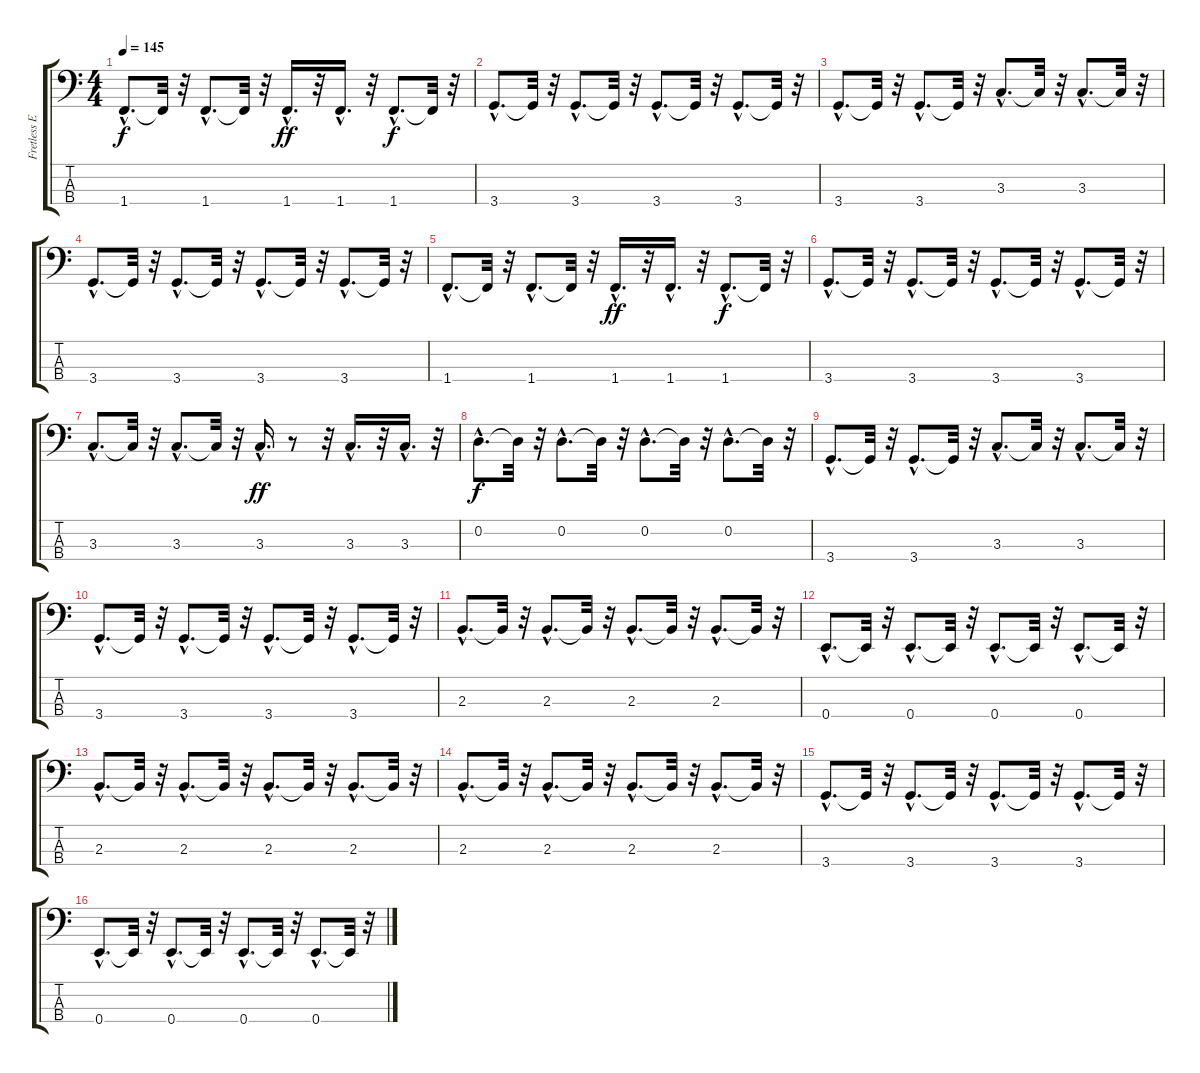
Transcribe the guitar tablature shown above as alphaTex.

\track ("Fretless E. Bass" "Fretless E") {instrument fretlessbass}
\staff {score tabs}
\tuning (G2 D2 A1 E1) {hide}
\ts (4 4)
\tempo 145
\clef f4
\ks c
1.4{hac}.8{d dy f} 1.4{t}.32 r.32 1.4{hac}.8{d} 1.4{t}.32 r.32 1.4{hac}.16{d dy ff} r.32 1.4{hac}.16{d} r.32 1.4{hac}.8{d dy f} 1.4{t}.32 r.32 |
3.4{hac}.8{d} 3.4{t}.32 r.32 3.4{hac}.8{d} 3.4{t}.32 r.32 3.4{hac}.8{d} 3.4{t}.32 r.32 3.4{hac}.8{d} 3.4{t}.32 r.32 |
3.4{hac}.8{d} 3.4{t}.32 r.32 3.4{hac}.8{d} 3.4{t}.32 r.32 3.3{hac}.8{d} 3.3{t}.32 r.32 3.3{hac}.8{d} 3.3{t}.32 r.32 |
3.4{hac}.8{d} 3.4{t}.32 r.32 3.4{hac}.8{d} 3.4{t}.32 r.32 3.4{hac}.8{d} 3.4{t}.32 r.32 3.4{hac}.8{d} 3.4{t}.32 r.32 |
1.4{hac}.8{d} 1.4{t}.32 r.32 1.4{hac}.8{d} 1.4{t}.32 r.32 1.4{hac}.16{d dy ff} r.32 1.4{hac}.16{d} r.32 1.4{hac}.8{d dy f} 1.4{t}.32 r.32 |
3.4{hac}.8{d} 3.4{t}.32 r.32 3.4{hac}.8{d} 3.4{t}.32 r.32 3.4{hac}.8{d} 3.4{t}.32 r.32 3.4{hac}.8{d} 3.4{t}.32 r.32 |
3.3{hac}.8{d} 3.3{t}.32 r.32 3.3{hac}.8{d} 3.3{t}.32 r.32 3.3{hac}.16{d dy ff} r.8 r.32 3.3{hac}.16{d} r.32 3.3{hac}.16{d} r.32 |
0.2{hac}.8{d dy f} 0.2{t}.32 r.32 0.2{hac}.8{d} 0.2{t}.32 r.32 0.2{hac}.8{d} 0.2{t}.32 r.32 0.2{hac}.8{d} 0.2{t}.32 r.32 |
3.4{hac}.8{d} 3.4{t}.32 r.32 3.4{hac}.8{d} 3.4{t}.32 r.32 3.3{hac}.8{d} 3.3{t}.32 r.32 3.3{hac}.8{d} 3.3{t}.32 r.32 |
3.4{hac}.8{d} 3.4{t}.32 r.32 3.4{hac}.8{d} 3.4{t}.32 r.32 3.4{hac}.8{d} 3.4{t}.32 r.32 3.4{hac}.8{d} 3.4{t}.32 r.32 |
2.3{hac}.8{d} 2.3{t}.32 r.32 2.3{hac}.8{d} 2.3{t}.32 r.32 2.3{hac}.8{d} 2.3{t}.32 r.32 2.3{hac}.8{d} 2.3{t}.32 r.32 |
0.4{hac}.8{d} 0.4{t}.32 r.32 0.4{hac}.8{d} 0.4{t}.32 r.32 0.4{hac}.8{d} 0.4{t}.32 r.32 0.4{hac}.8{d} 0.4{t}.32 r.32 |
2.3{hac}.8{d} 2.3{t}.32 r.32 2.3{hac}.8{d} 2.3{t}.32 r.32 2.3{hac}.8{d} 2.3{t}.32 r.32 2.3{hac}.8{d} 2.3{t}.32 r.32 |
2.3{hac}.8{d} 2.3{t}.32 r.32 2.3{hac}.8{d} 2.3{t}.32 r.32 2.3{hac}.8{d} 2.3{t}.32 r.32 2.3{hac}.8{d} 2.3{t}.32 r.32 |
3.4{hac}.8{d} 3.4{t}.32 r.32 3.4{hac}.8{d} 3.4{t}.32 r.32 3.4{hac}.8{d} 3.4{t}.32 r.32 3.4{hac}.8{d} 3.4{t}.32 r.32 |
0.4{hac}.8{d} 0.4{t}.32 r.32 0.4{hac}.8{d} 0.4{t}.32 r.32 0.4{hac}.8{d} 0.4{t}.32 r.32 0.4{hac}.8{d} 0.4{t}.32 r.32
